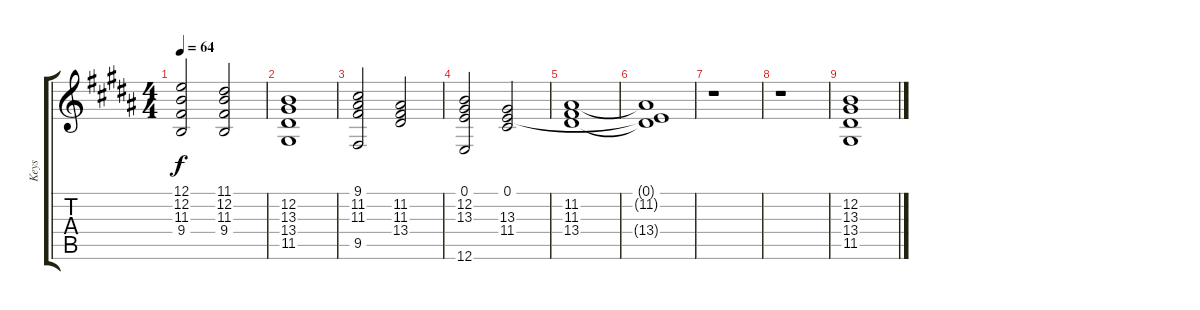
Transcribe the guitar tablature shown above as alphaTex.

\track ("Keys" "Keys") {instrument stringensemble2}
\staff {score tabs}
\tuning (E4 B3 G3 D3 A2 E2) {hide}
\ts (4 4)
\tempo 64
\clef g2
\ks g#minor
(12.1 12.2 11.3 9.4).2{dy f} (11.1 12.2 11.3 9.4).2 |
(12.2 13.3 13.4 11.5).1 |
(9.1 11.2 11.3 9.5).2 (11.2 11.3 13.4).2 |
(0.1 12.2 13.3 12.6).2 (0.1 13.3 11.4).2 |
(11.2 11.3 13.4).1 |
(0.1{t} 11.2{t} 13.4{t}).1 |
r.1 |
r.1 |
(12.2 13.3 13.4 11.5).1
